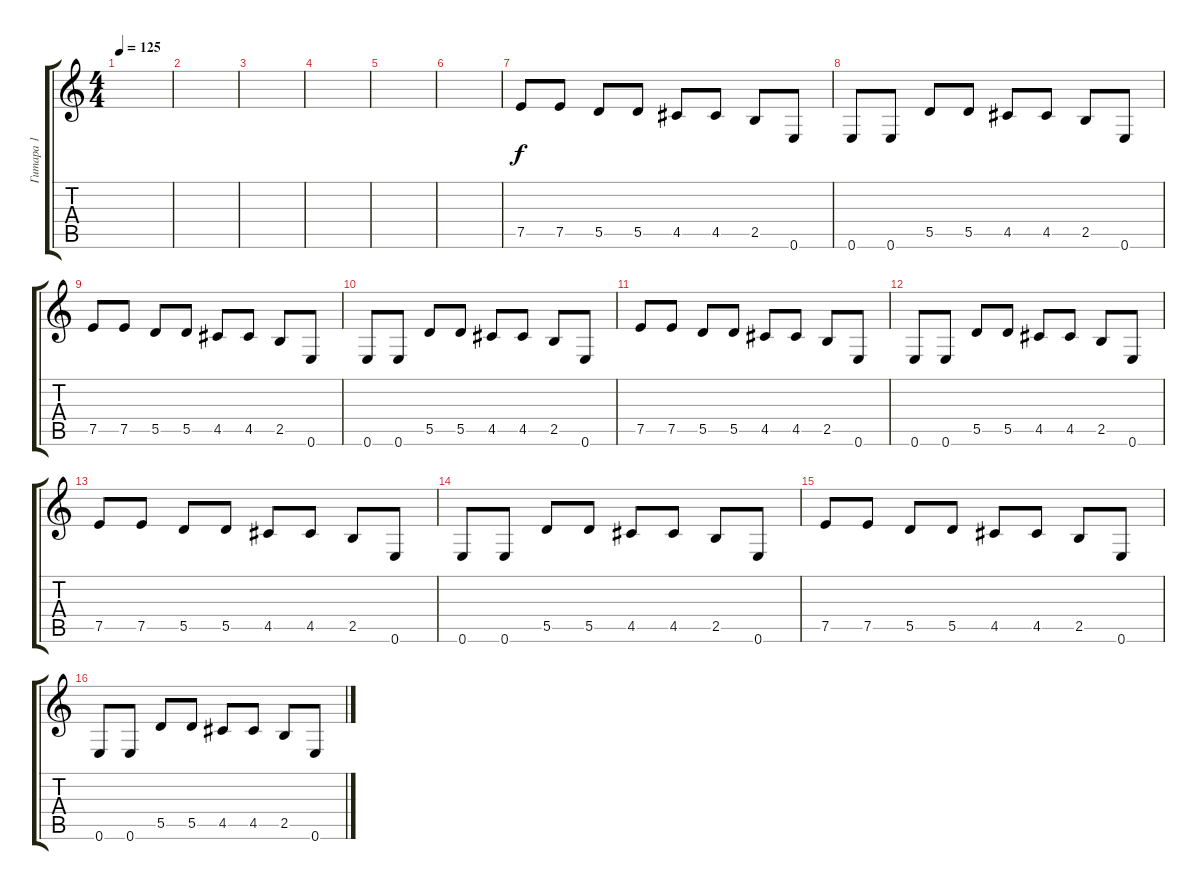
\track ("Гитара 1" "Гитара 1") {instrument electricguitarclean}
\staff {score tabs}
\tuning (E4 B3 G3 D3 A2 E2) {hide}
\ts (4 4)
\tempo 125
\clef g2
\ks c
|
|
|
|
|
|
7.5.8 7.5.8 5.5.8 5.5.8 4.5.8 4.5.8 2.5.8 0.6.8 |
0.6.8 0.6.8 5.5.8 5.5.8 4.5.8 4.5.8 2.5.8 0.6.8 |
7.5.8 7.5.8 5.5.8 5.5.8 4.5.8 4.5.8 2.5.8 0.6.8 |
0.6.8 0.6.8 5.5.8 5.5.8 4.5.8 4.5.8 2.5.8 0.6.8 |
7.5.8 7.5.8 5.5.8 5.5.8 4.5.8 4.5.8 2.5.8 0.6.8 |
0.6.8 0.6.8 5.5.8 5.5.8 4.5.8 4.5.8 2.5.8 0.6.8 |
7.5.8 7.5.8 5.5.8 5.5.8 4.5.8 4.5.8 2.5.8 0.6.8 |
0.6.8 0.6.8 5.5.8 5.5.8 4.5.8 4.5.8 2.5.8 0.6.8 |
7.5.8 7.5.8 5.5.8 5.5.8 4.5.8 4.5.8 2.5.8 0.6.8 |
0.6.8 0.6.8 5.5.8 5.5.8 4.5.8 4.5.8 2.5.8 0.6.8
